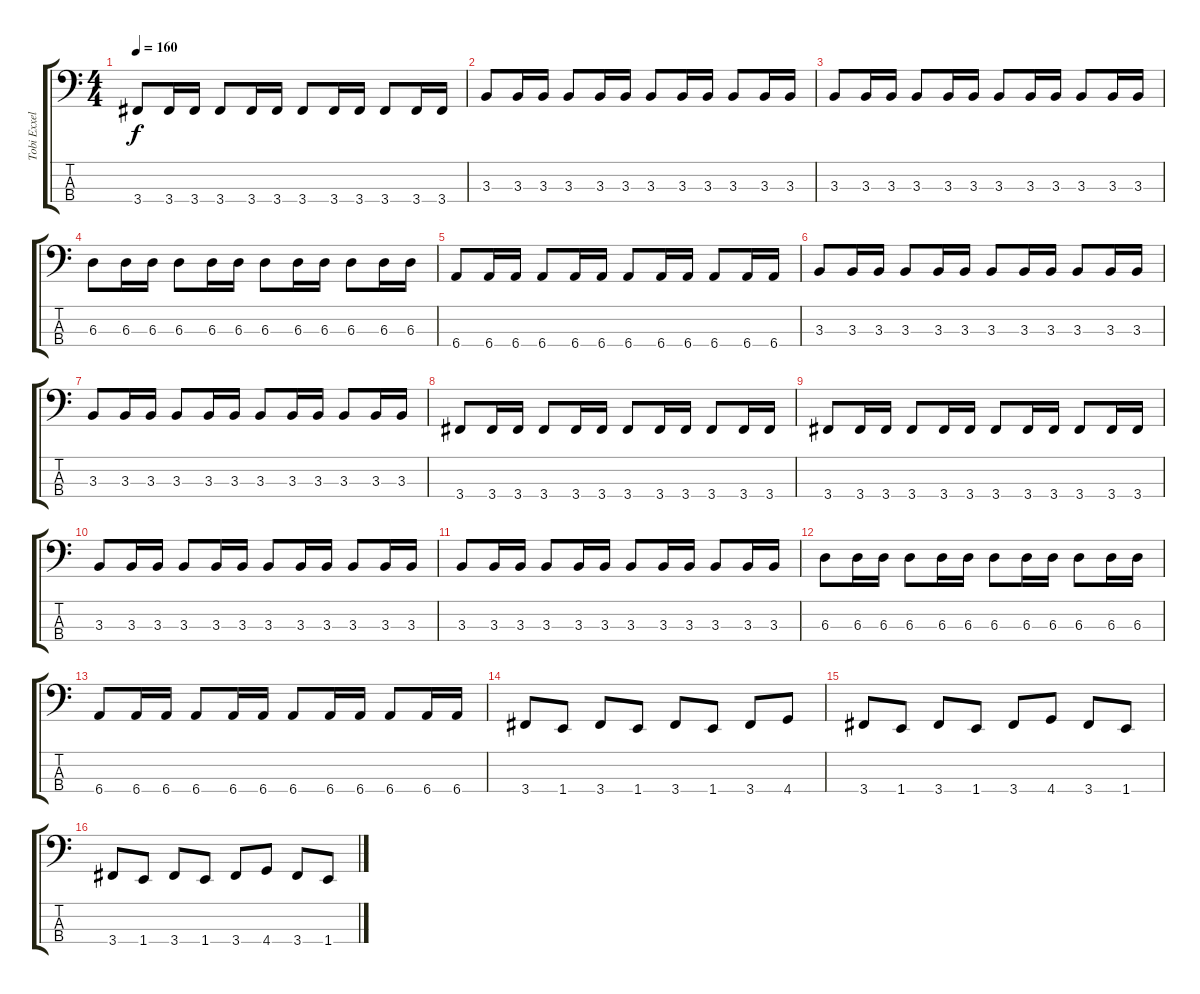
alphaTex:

\track ("Tobi Exxel" "Tobi Exxel") {instrument electricbassfinger}
\staff {score tabs}
\tuning (Gb2 Db2 Ab1 Eb1) {hide}
\ts (4 4)
\tempo 160
\clef f4
\ks c
3.4.8{dy f} 3.4.16 3.4.16 3.4.8 3.4.16 3.4.16 3.4.8 3.4.16 3.4.16 3.4.8 3.4.16 3.4.16 |
3.3.8 3.3.16 3.3.16 3.3.8 3.3.16 3.3.16 3.3.8 3.3.16 3.3.16 3.3.8 3.3.16 3.3.16 |
3.3.8 3.3.16 3.3.16 3.3.8 3.3.16 3.3.16 3.3.8 3.3.16 3.3.16 3.3.8 3.3.16 3.3.16 |
6.3.8 6.3.16 6.3.16 6.3.8 6.3.16 6.3.16 6.3.8 6.3.16 6.3.16 6.3.8 6.3.16 6.3.16 |
6.4.8 6.4.16 6.4.16 6.4.8 6.4.16 6.4.16 6.4.8 6.4.16 6.4.16 6.4.8 6.4.16 6.4.16 |
3.3.8 3.3.16 3.3.16 3.3.8 3.3.16 3.3.16 3.3.8 3.3.16 3.3.16 3.3.8 3.3.16 3.3.16 |
3.3.8 3.3.16 3.3.16 3.3.8 3.3.16 3.3.16 3.3.8 3.3.16 3.3.16 3.3.8 3.3.16 3.3.16 |
3.4.8 3.4.16 3.4.16 3.4.8 3.4.16 3.4.16 3.4.8 3.4.16 3.4.16 3.4.8 3.4.16 3.4.16 |
3.4.8 3.4.16 3.4.16 3.4.8 3.4.16 3.4.16 3.4.8 3.4.16 3.4.16 3.4.8 3.4.16 3.4.16 |
3.3.8 3.3.16 3.3.16 3.3.8 3.3.16 3.3.16 3.3.8 3.3.16 3.3.16 3.3.8 3.3.16 3.3.16 |
3.3.8 3.3.16 3.3.16 3.3.8 3.3.16 3.3.16 3.3.8 3.3.16 3.3.16 3.3.8 3.3.16 3.3.16 |
6.3.8 6.3.16 6.3.16 6.3.8 6.3.16 6.3.16 6.3.8 6.3.16 6.3.16 6.3.8 6.3.16 6.3.16 |
6.4.8 6.4.16 6.4.16 6.4.8 6.4.16 6.4.16 6.4.8 6.4.16 6.4.16 6.4.8 6.4.16 6.4.16 |
3.4.8 1.4.8 3.4.8 1.4.8 3.4.8 1.4.8 3.4.8 4.4.8 |
3.4.8 1.4.8 3.4.8 1.4.8 3.4.8 4.4.8 3.4.8 1.4.8 |
3.4.8 1.4.8 3.4.8 1.4.8 3.4.8 4.4.8 3.4.8 1.4.8
